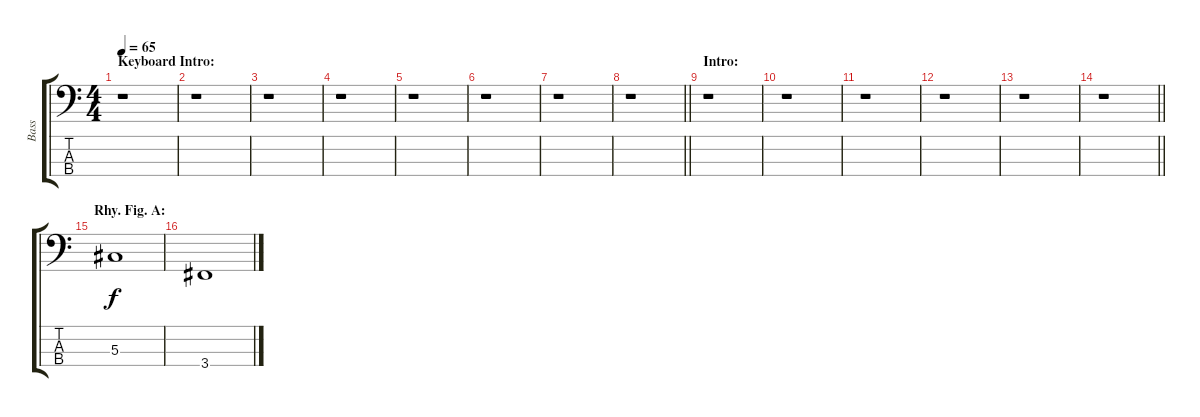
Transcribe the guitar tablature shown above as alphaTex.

\track ("Bass" "Bass") {instrument fretlessbass}
\staff {score tabs}
\tuning (Gb2 Db2 Ab1 Eb1) {hide}
\ts (4 4)
\section ("" "Keyboard Intro:")
\tempo 65
\clef f4
\ks c
r.1{dy f instrument fretlessbass} |
r.1 |
r.1 |
r.1 |
r.1 |
r.1 |
r.1 |
\barLineRight lightlight
r.1 |
\section ("" "Intro:")
r.1 |
r.1 |
r.1 |
r.1 |
r.1 |
\barLineRight lightlight
r.1 |
\section ("" "Rhy. Fig. A:")
5.3.1 |
3.4.1
